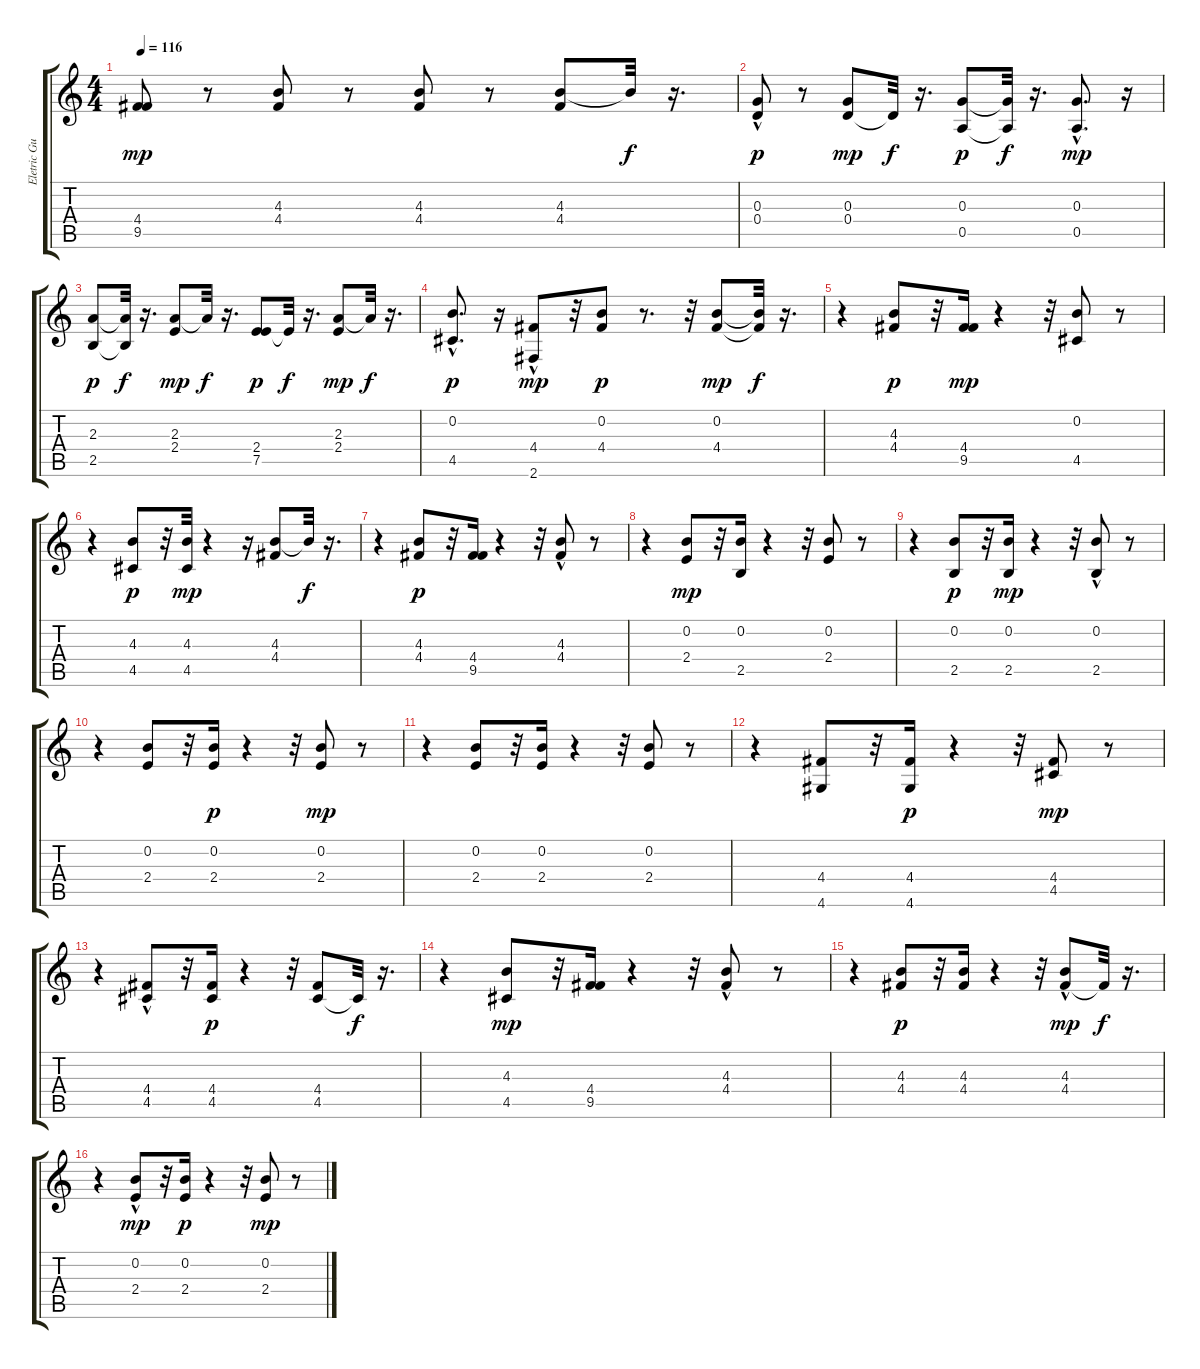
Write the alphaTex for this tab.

\track ("Eletric Guitar" "Eletric Gu") {instrument electricguitarclean}
\staff {score tabs}
\tuning (E4 B3 G3 D3 A2 E2) {hide}
\ts (4 4)
\tempo 116
\clef g2
\ks c
(4.4 9.5).8{dy mp} r.8 (4.3 4.4).8 r.8 (4.3 4.4).8 r.8 (4.3 4.4).8 4.3{t}.32{dy f} r.16{d} |
(0.3 0.4{hac}).8{dy p} r.8 (0.3 0.4).8{dy mp} 0.4{t}.32{dy f} r.16{d} (0.3 0.5).8{dy p} (0.3{t} 0.5{t}).32{dy f} r.16{d} (0.3 0.5{hac}).8{d dy mp} r.16 |
(2.3 2.5).8{dy p} (2.3{t} 2.5{t}).32{dy f} r.16{d} (2.3 2.4).8{dy mp} 2.3{t}.32{dy f} r.16{d} (2.4 7.5).8{dy p} 2.4{t}.32{dy f} r.16{d} (2.3 2.4).8{dy mp} 2.3{t}.32{dy f} r.16{d} |
(0.2 4.5{hac}).8{d dy p} r.16 (4.4{hac} 2.6).8{dy mp} r.32 (0.2 4.4).8{dy p} r.8{d} r.32 (0.2 4.4).8{dy mp} (0.2{t} 4.4{t}).32{dy f} r.16{d} |
r.4 (4.3 4.4).8{dy p} r.32 (4.4 9.5).16{dy mp} r.4 r.32 (0.2 4.5).8 r.8 |
r.4 (4.3 4.5).8{dy p} r.32 (4.3 4.5).32{dy mp} r.4 r.16 (4.3 4.4).8 4.3{t}.32{dy f} r.16{d} |
r.4 (4.3 4.4).8{dy p} r.32 (4.4 9.5).16 r.4 r.32 (4.3{hac} 4.4).8 r.8 |
r.4 (0.2 2.4).8{dy mp} r.32 (0.2 2.5).16 r.4 r.32 (0.2 2.4).8 r.8 |
r.4 (0.2 2.5).8{dy p} r.32 (0.2 2.5).16{dy mp} r.4 r.32 (0.2 2.5{hac}).8 r.8 |
r.4 (0.2 2.4).8 r.32 (0.2 2.4).16{dy p} r.4 r.32 (0.2 2.4).8{dy mp} r.8 |
r.4 (0.2 2.4).8 r.32 (0.2 2.4).16 r.4 r.32 (0.2 2.4).8 r.8 |
r.4 (4.4 4.6).8 r.32 (4.4 4.6).16{dy p} r.4 r.32 (4.4 4.5).8{dy mp} r.8 |
r.4 (4.4 4.5{hac}).8 r.32 (4.4 4.5).16{dy p} r.4 r.32 (4.4 4.5).8 4.5{t}.32{dy f} r.16{d} |
r.4 (4.3 4.5).8{dy mp} r.32 (4.4 9.5).16 r.4 r.32 (4.3{hac} 4.4).8 r.8 |
r.4 (4.3 4.4).8{dy p} r.32 (4.3 4.4).16 r.4 r.32 (4.3{hac} 4.4).8{dy mp} 4.4{t}.32{dy f} r.16{d} |
r.4 (0.2 2.4{hac}).8{dy mp} r.32 (0.2 2.4).16{dy p} r.4 r.32 (0.2 2.4).8{dy mp} r.8
